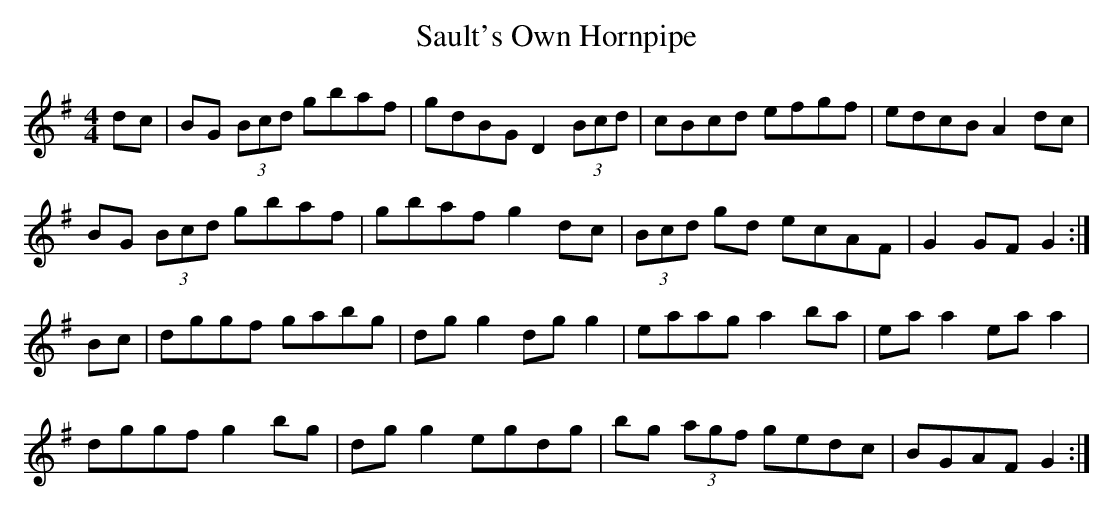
X:1
T:Sault's Own Hornpipe
M:4/4
L:1/8
K:G
dc|BG (3Bcd gbaf|gdBG D2 (3Bcd|cBcd efgf|edcB A2 dc|
BG (3Bcd gbaf|gbaf g2 dc|(3Bcd gd ecAF|G2 GF G2:|
Bc|dggf gabg|dg g2 dg g2|eaag a2 ba|ea a2 ea a2|
dggf g2 bg|dg g2 egdg|bg (3agf gedc|BGAF G2:|
